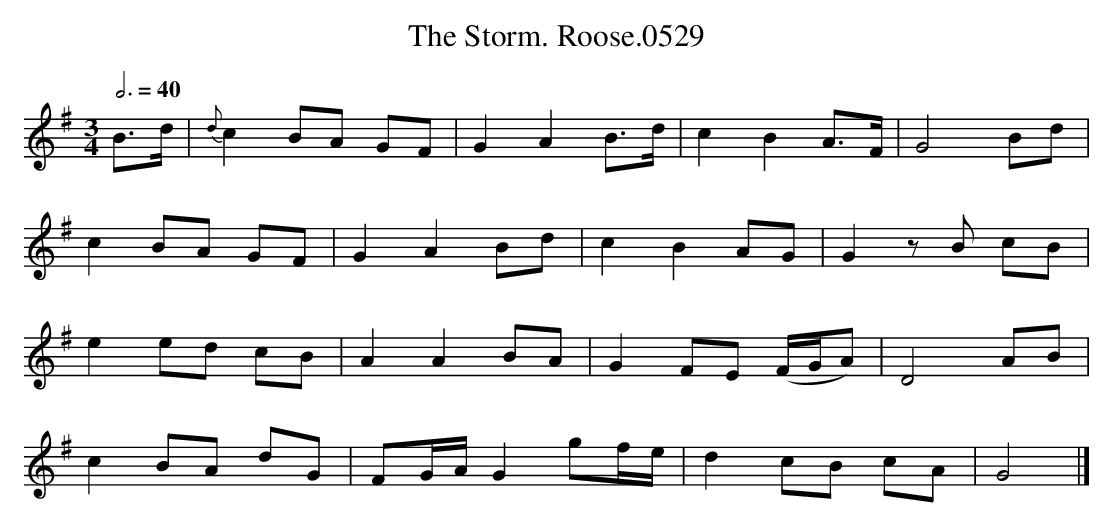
X:1
T:Storm. Roose.0529, The
M:3/4
L:1/8
Q:3/4=40
K:G
B>d|{d}c2BA GF |G2A2 B>d |c2B2A>F |G4Bd |
c2BA GF |G2A2Bd |c2B2AG |G2zB cB |
e2ed cB |A2A2BA |G2FE (F/G/A) |D4AB |
c2BA dG |FG/A/G2gf/e/ |d2cB cA |G4 |]
